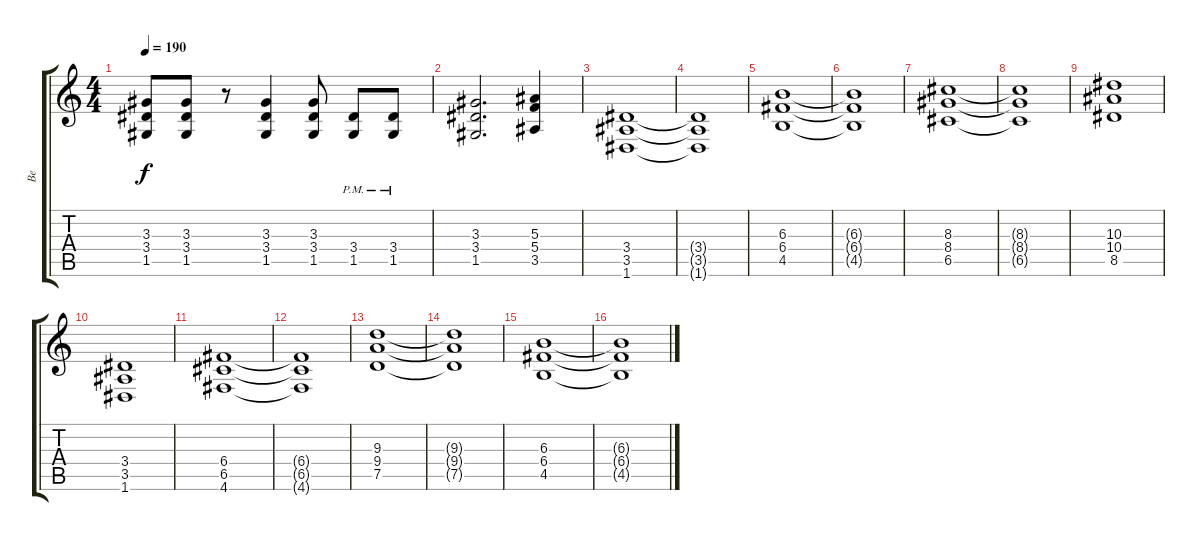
\track ("Be" "Be") {instrument overdrivenguitar}
\staff {score tabs}
\tuning (D4 A3 F3 C3 G2 D2) {hide}
\ts (4 4)
\tempo 190
\clef g2
\ks c
(3.3 3.4 1.5).8{dy f} (3.3 3.4 1.5).8 r.8 (3.3 3.4 1.5).4 (3.3 3.4 1.5).8 (3.4{pm} 1.5).8 (3.4{pm} 1.5).8 |
(3.3 3.4 1.5).2{d} (5.3 5.4 3.5).4 |
(3.4 3.5 1.6).1 |
(3.4{t} 3.5{t} 1.6{t}).1 |
(6.3 6.4 4.5).1 |
(6.3{t} 6.4{t} 4.5{t}).1 |
(8.3 8.4 6.5).1 |
(8.3{t} 8.4{t} 6.5{t}).1 |
(10.3 10.4 8.5).1 |
(3.4 3.5 1.6).1 |
(6.4 6.5 4.6).1 |
(6.4{t} 6.5{t} 4.6{t}).1 |
(9.3 9.4 7.5).1 |
(9.3{t} 9.4{t} 7.5{t}).1 |
(6.3 6.4 4.5).1 |
(6.3{t} 6.4{t} 4.5{t}).1
